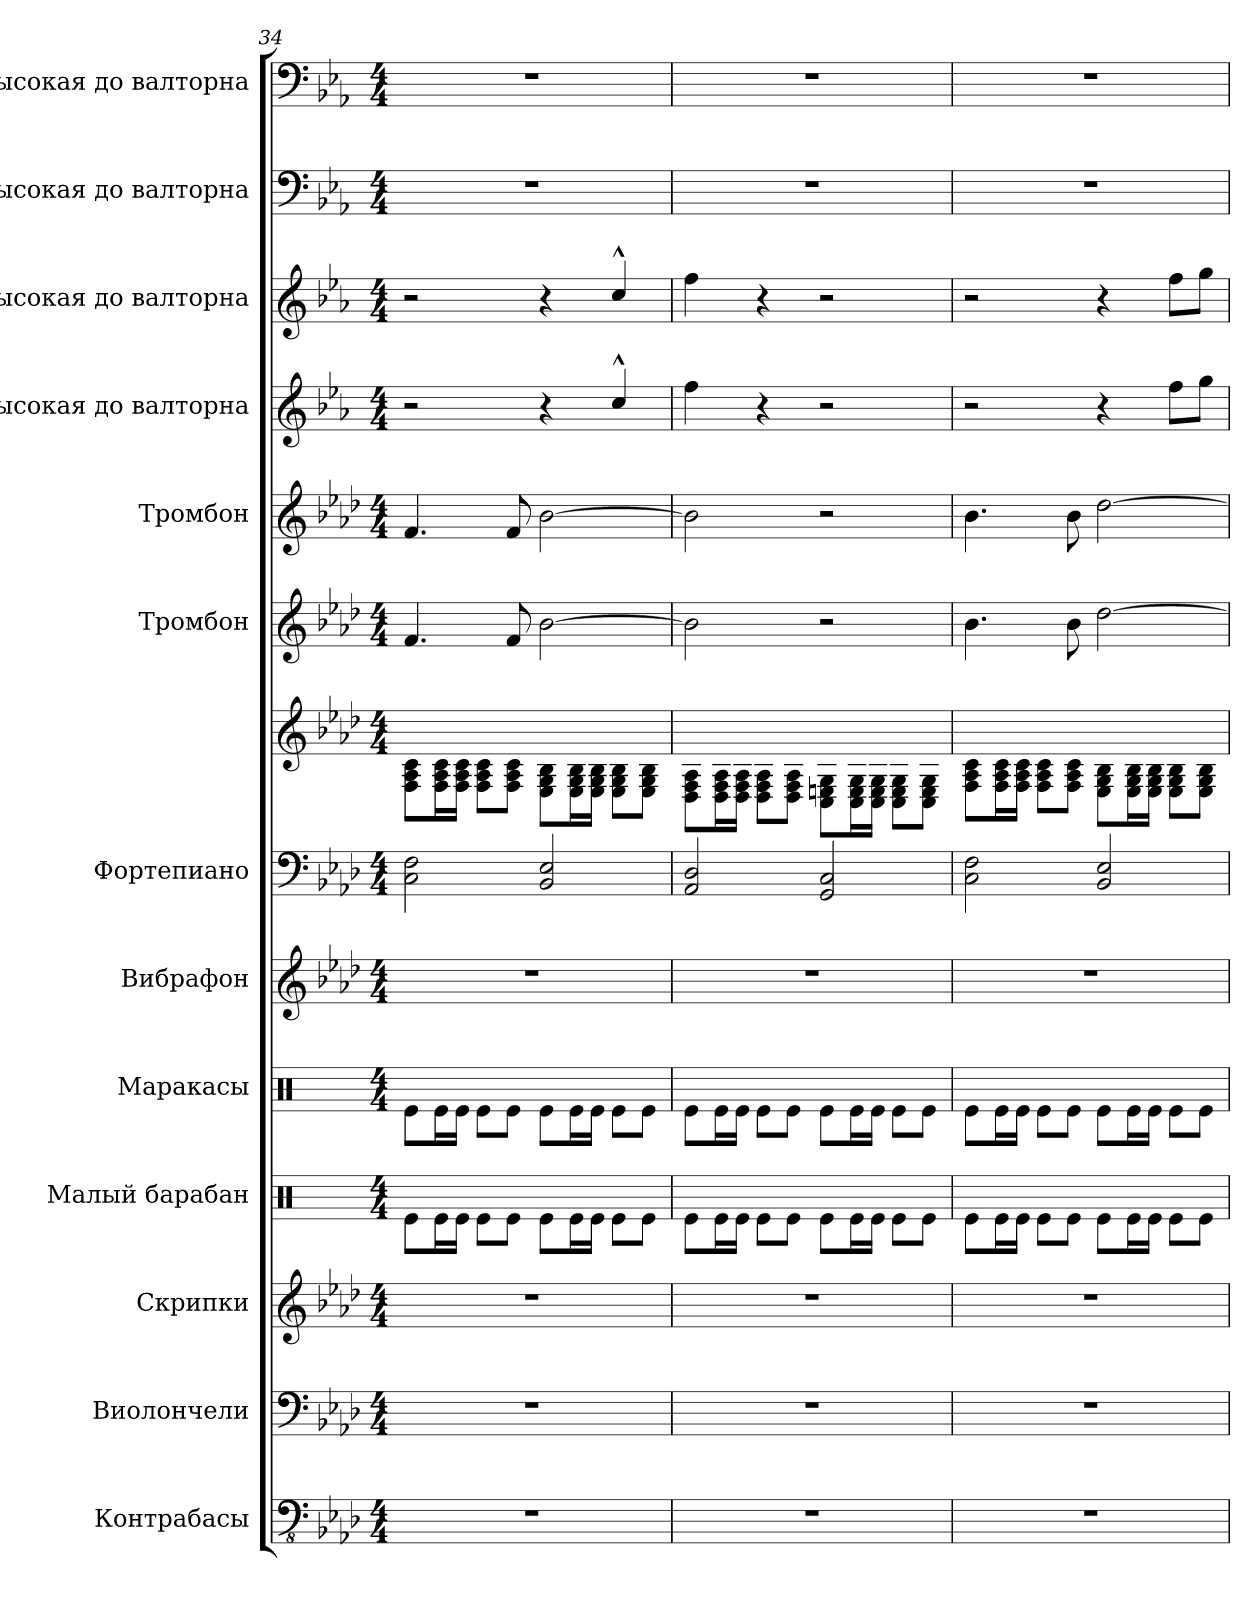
**kern	**kern	**kern	**kern	**kern	**kern	**kern	**kern	**kern	**kern	**kern	**kern	**kern	**kern
*part13	*part12	*part11	*part10	*part9	*part8	*part7	*part7	*part6	*part5	*part4	*part3	*part2	*part1
*staff14	*staff13	*staff12	*staff11	*staff10	*staff9	*staff8	*staff7	*staff6	*staff5	*staff4	*staff3	*staff2	*staff1
*I"Контрабасы	*I"Виолончели	*I"Скрипки	*I"Малый барабан	*I"Маракасы	*I"Вибрафон	*I"Фортепиано	*	*I"Тромбон	*I"Тромбон	*I"Высокая до валторна	*I"Высокая до валторна	*I"Высокая до валторна	*I"Высокая до валторна
!!LO:PB:g=z
*clefFv4	*clefF4	*clefG2	*clefX	*clefX	*clefG2	*clefF4	*clefG2	*clefG2	*clefG2	*clefG2	*clefG2	*clefF4	*clefF4
*	*	*	*	*	*	*	*	*	*	*ITrd4c7	*ITrd4c7	*ITrd4c7	*ITrd4c7
*k[b-e-a-d-]	*k[b-e-a-d-]	*k[b-e-a-d-]	*k[]	*k[]	*k[b-e-a-d-]	*k[b-e-a-d-]	*k[b-e-a-d-]	*k[b-e-a-d-]	*k[b-e-a-d-]	*k[b-e-a-d-]	*k[b-e-a-d-]	*k[b-e-a-d-]	*k[b-e-a-d-]
*M4/4	*M4/4	*M4/4	*M4/4	*M4/4	*M4/4	*M4/4	*M4/4	*M4/4	*M4/4	*M4/4	*M4/4	*M4/4	*M4/4
=34	=34	=34	=34	=34	=34	=34	=34	=34	=34	=34	=34	=34	=34
1r	1r	1r	8Re\L	8Re\L	1r	2C\ 2F\	8F\ 8A-\ 8c\L	4.f/	4.f/	2r	2r	1r	1r
.	.	.	16Re\L	16Re\L	.	.	16F\ 16A-\ 16c\L	.	.	.	.	.	.
.	.	.	16Re\JJ	16Re\JJ	.	.	16F\ 16A-\ 16c\JJ	.	.	.	.	.	.
.	.	.	8Re\L	8Re\L	.	.	8F\ 8A-\ 8c\L	.	.	.	.	.	.
.	.	.	8Re\J	8Re\J	.	.	8F\ 8A-\ 8c\J	8f/	8f/	.	.	.	.
.	.	.	8Re\L	8Re\L	.	2BB-/ 2E-/	8E-\ 8G\ 8B-\L	[2b-\	[2b-\	4r	4r	.	.
.	.	.	16Re\L	16Re\L	.	.	16E-\ 16G\ 16B-\L	.	.	.	.	.	.
.	.	.	16Re\JJ	16Re\JJ	.	.	16E-\ 16G\ 16B-\JJ	.	.	.	.	.	.
.	.	.	8Re\L	8Re\L	.	.	8E-\ 8G\ 8B-\L	.	.	4f^^/	4f^^/	.	.
.	.	.	8Re\J	8Re\J	.	.	8E-\ 8G\ 8B-\J	.	.	.	.	.	.
=35	=35	=35	=35	=35	=35	=35	=35	=35	=35	=35	=35	=35	=35
1r	1r	1r	8Re\L	8Re\L	1r	2AA-/ 2D-/	8D-\ 8F\ 8A-\L	2b-\]	2b-\]	4b-\	4b-\	1r	1r
.	.	.	16Re\L	16Re\L	.	.	16D-\ 16F\ 16A-\L	.	.	.	.	.	.
.	.	.	16Re\JJ	16Re\JJ	.	.	16D-\ 16F\ 16A-\JJ	.	.	.	.	.	.
.	.	.	8Re\L	8Re\L	.	.	8D-\ 8F\ 8A-\L	.	.	4r	4r	.	.
.	.	.	8Re\J	8Re\J	.	.	8D-\ 8F\ 8A-\J	.	.	.	.	.	.
.	.	.	8Re\L	8Re\L	.	2GG/ 2C/	8C\ 8En\ 8G\L	2r	2r	2r	2r	.	.
.	.	.	16Re\L	16Re\L	.	.	16C\ 16E\ 16G\L	.	.	.	.	.	.
.	.	.	16Re\JJ	16Re\JJ	.	.	16C\ 16E\ 16G\JJ	.	.	.	.	.	.
.	.	.	8Re\L	8Re\L	.	.	8C\ 8E\ 8G\L	.	.	.	.	.	.
.	.	.	8Re\J	8Re\J	.	.	8C\ 8E\ 8G\J	.	.	.	.	.	.
=36	=36	=36	=36	=36	=36	=36	=36	=36	=36	=36	=36	=36	=36
1r	1r	1r	8Re\L	8Re\L	1r	2C\ 2F\	8F\ 8A-\ 8c\L	4.b-\	4.b-\	2r	2r	1r	1r
.	.	.	16Re\L	16Re\L	.	.	16F\ 16A-\ 16c\L	.	.	.	.	.	.
.	.	.	16Re\JJ	16Re\JJ	.	.	16F\ 16A-\ 16c\JJ	.	.	.	.	.	.
.	.	.	8Re\L	8Re\L	.	.	8F\ 8A-\ 8c\L	.	.	.	.	.	.
.	.	.	8Re\J	8Re\J	.	.	8F\ 8A-\ 8c\J	8b-\	8b-\	.	.	.	.
.	.	.	8Re\L	8Re\L	.	2BB-/ 2E-/	8E-\ 8G\ 8B-\L	[2dd-\	[2dd-\	4r	4r	.	.
.	.	.	16Re\L	16Re\L	.	.	16E-\ 16G\ 16B-\L	.	.	.	.	.	.
.	.	.	16Re\JJ	16Re\JJ	.	.	16E-\ 16G\ 16B-\JJ	.	.	.	.	.	.
.	.	.	8Re\L	8Re\L	.	.	8E-\ 8G\ 8B-\L	.	.	8b-\L	8b-\L	.	.
.	.	.	8Re\J	8Re\J	.	.	8E-\ 8G\ 8B-\J	.	.	8cc\J	8cc\J	.	.
=	=	=	=	=	=	=	=	=	=	=	=	=	=
*-	*-	*-	*-	*-	*-	*-	*-	*-	*-	*-	*-	*-	*-
